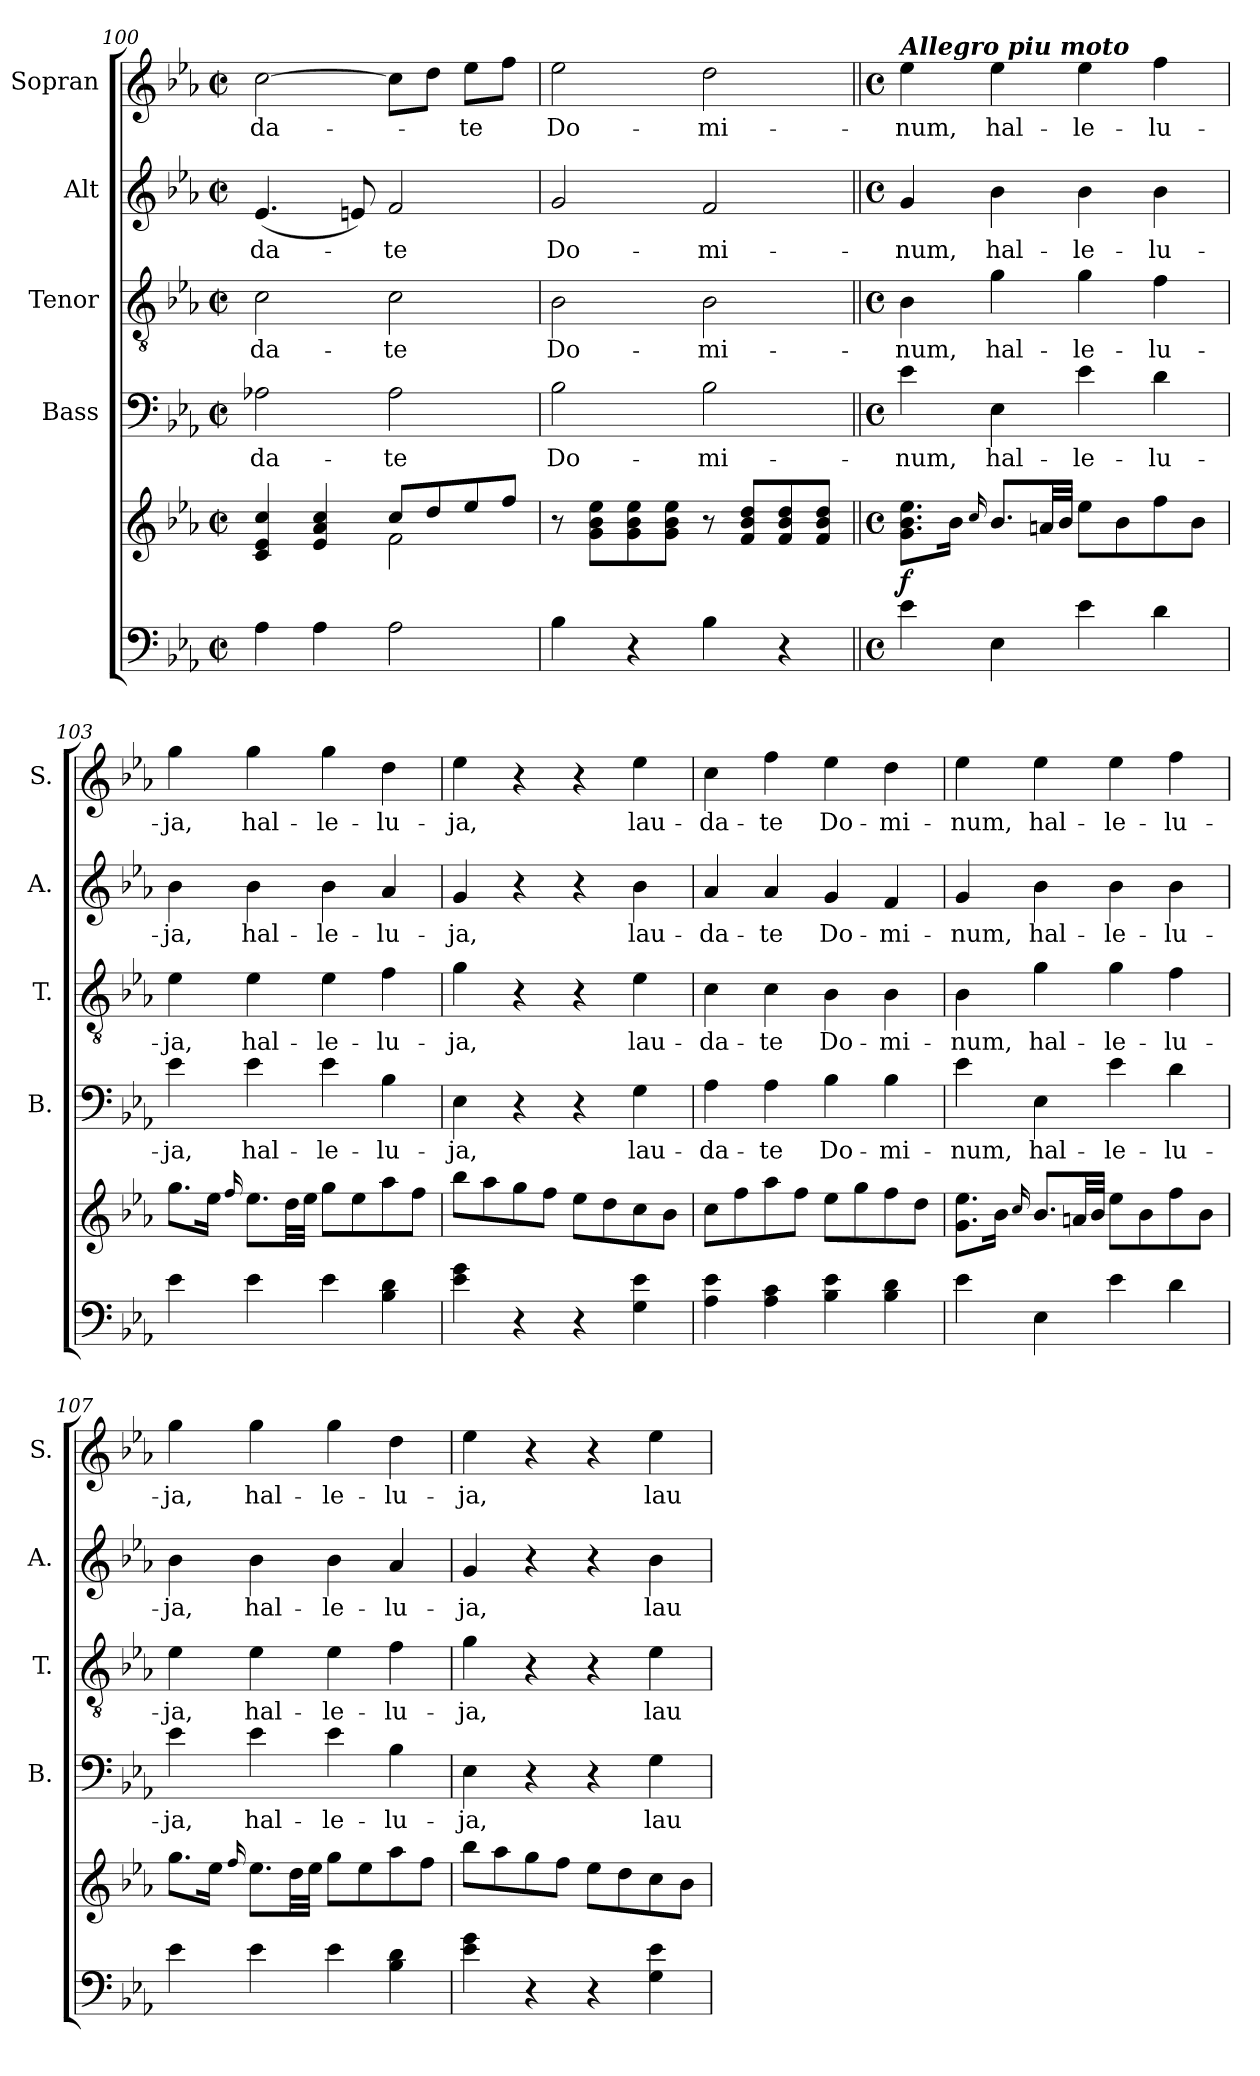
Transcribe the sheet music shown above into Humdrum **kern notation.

**kern	**kern	**dynam	**kern	**text	**kern	**text	**kern	**text	**kern	**text
*part5	*part5	*part5	*part4	*part4	*part3	*part3	*part2	*part2	*part1	*part1
*staff6	*staff5	*staff5/6	*staff4	*staff4	*staff3	*staff3	*staff2	*staff2	*staff1	*staff1
*	*	*	*I"Bass	*	*I"Tenor	*	*I"Alt	*	*I"Sopran	*
*	*	*	*I'B.	*	*I'T.	*	*I'A.	*	*I'S.	*
*clefF4	*clefG2	*	*clefF4	*	*clefGv2	*	*clefG2	*	*clefG2	*
*k[b-e-a-]	*k[b-e-a-]	*	*k[b-e-a-]	*	*k[b-e-a-]	*	*k[b-e-a-]	*	*k[b-e-a-]	*
*E-:	*E-:	*	*E-:	*	*E-:	*	*E-:	*	*E-:	*
*M2/2	*M2/2	*	*M2/2	*	*M2/2	*	*M2/2	*	*M2/2	*
*met(c|)	*met(c|)	*	*met(c|)	*	*met(c|)	*	*met(c|)	*	*met(c|)	*
=100	=100	=100	=100	=100	=100	=100	=100	=100	=100	=100
*	*^	*	*	*	*	*	*	*	*	*
!	!	!	!	!	!LO:LY:b	!	!LO:LY:b	!	!LO:LY:b	!	!LO:LY:b
4A-\	4c/ 4e-/ 4cc/	2ryy	.	2A-X\	-da-	2c\	-da-	(<4.e-/	-da-	[2cc\	-da-
4A-\	4e-/ 4a-/ 4cc/	.	.	.	.	.	.	.	.	.	.
.	.	.	.	.	.	.	.	8en/)	.	.	.
!	!	!	!	!	!LO:LY:b	!	!LO:LY:b	!	!LO:LY:b	!	!
2A-\	8cc/L	2f\	.	2A-\	-te	2c\	-te	2f/	-te	8cc\L]	.
.	8dd/	.	.	.	.	.	.	.	.	8dd\J	.
!	!	!	!	!	!	!	!	!	!	!	!LO:LY:b
.	8ee-/	.	.	.	.	.	.	.	.	8ee-\L	-te
.	8ff/J	.	.	.	.	.	.	.	.	8ff\J	.
*	*v	*v	*	*	*	*	*	*	*	*	*
=101	=101	=101	=101	=101	=101	=101	=101	=101	=101	=101
!	!	!	!	!LO:LY:b	!	!LO:LY:b	!	!LO:LY:b	!	!LO:LY:b
4B-\	8r	.	2B-\	Do-	2B-\	Do-	2g/	Do-	2ee-\	Do-
.	8g\ 8b-\ 8ee-\L	.	.	.	.	.	.	.	.	.
4r	8g\ 8b-\ 8ee-\	.	.	.	.	.	.	.	.	.
.	8g\ 8b-\ 8ee-\J	.	.	.	.	.	.	.	.	.
!	!	!	!	!LO:LY:b	!	!LO:LY:b	!	!LO:LY:b	!	!LO:LY:b
4B-\	8r	.	2B-\	-mi-	2B-\	-mi-	2f/	-mi-	2dd\	-mi-
.	8f/ 8b-/ 8dd/L	.	.	.	.	.	.	.	.	.
4r	8f/ 8b-/ 8dd/	.	.	.	.	.	.	.	.	.
.	8f/ 8b-/ 8dd/J	.	.	.	.	.	.	.	.	.
!!LO:LB:g=z
=102||	=102||	=102||	=102||	=102||	=102||	=102||	=102||	=102||	=102||	=102||
*M4/4	*M4/4	*	*M4/4	*	*M4/4	*	*M4/4	*	*M4/4	*
*met(c)	*met(c)	*	*met(c)	*	*met(c)	*	*met(c)	*	*met(c)	*
!	!	!	!	!	!	!	!	!	!LO:TX:a:Bi:t=Allegro piu moto	!
!	!	!LO:DY:b	!	!LO:LY:b	!	!LO:LY:b	!	!LO:LY:b	!	!LO:LY:b
4e-\	8.g\ 8.b-\ 8.ee-\L	f	4e-\	-num,	4B-\	-num,	4g/	-num,	4ee-\	-num,
.	16b-\Jk	.	.	.	.	.	.	.	.	.
.	16qqcc/	.	.	.	.	.	.	.	.	.
!	!	!	!	!LO:LY:b	!	!LO:LY:b	!	!LO:LY:b	!	!LO:LY:b
4E-\	8.b-/L	.	4E-\	hal-	4g\	hal-	4b-\	hal-	4ee-\	hal-
.	32an/LL	.	.	.	.	.	.	.	.	.
.	32b-/JJJ	.	.	.	.	.	.	.	.	.
!	!	!	!	!LO:LY:b	!	!LO:LY:b	!	!LO:LY:b	!	!LO:LY:b
4e-\	8ee-\L	.	4e-\	-le-	4g\	-le-	4b-\	-le-	4ee-\	-le-
.	8b-\	.	.	.	.	.	.	.	.	.
!	!	!	!	!LO:LY:b	!	!LO:LY:b	!	!LO:LY:b	!	!LO:LY:b
4d\	8ff\	.	4d\	-lu-	4f\	-lu-	4b-\	-lu-	4ff\	-lu-
.	8b-\J	.	.	.	.	.	.	.	.	.
=103	=103	=103	=103	=103	=103	=103	=103	=103	=103	=103
!	!	!	!	!LO:LY:b	!	!LO:LY:b	!	!LO:LY:b	!	!LO:LY:b
4e-\	8.gg\L	.	4e-\	-ja,	4e-\	-ja,	4b-\	-ja,	4gg\	-ja,
.	16ee-\Jk	.	.	.	.	.	.	.	.	.
.	16qqff/	.	.	.	.	.	.	.	.	.
!	!	!	!	!LO:LY:b	!	!LO:LY:b	!	!LO:LY:b	!	!LO:LY:b
4e-\	8.ee-\L	.	4e-\	hal-	4e-\	hal-	4b-\	hal-	4gg\	hal-
.	32dd\LL	.	.	.	.	.	.	.	.	.
.	32ee-\JJJ	.	.	.	.	.	.	.	.	.
!	!	!	!	!LO:LY:b	!	!LO:LY:b	!	!LO:LY:b	!	!LO:LY:b
4e-\	8gg\L	.	4e-\	-le-	4e-\	-le-	4b-\	-le-	4gg\	-le-
.	8ee-\	.	.	.	.	.	.	.	.	.
!	!	!	!	!LO:LY:b	!	!LO:LY:b	!	!LO:LY:b	!	!LO:LY:b
4B-\ 4d\	8aa-\	.	4B-\	-lu-	4f\	-lu-	4a-/	-lu-	4dd\	-lu-
.	8ff\J	.	.	.	.	.	.	.	.	.
=104	=104	=104	=104	=104	=104	=104	=104	=104	=104	=104
!	!	!	!	!LO:LY:b	!	!LO:LY:b	!	!LO:LY:b	!	!LO:LY:b
4e-\ 4g\	8bb-\L	.	4E-\	-ja,	4g\	-ja,	4g/	-ja,	4ee-\	-ja,
.	8aa-\	.	.	.	.	.	.	.	.	.
4r	8gg\	.	4r	.	4r	.	4r	.	4r	.
.	8ff\J	.	.	.	.	.	.	.	.	.
4r	8ee-\L	.	4r	.	4r	.	4r	.	4r	.
.	8dd\	.	.	.	.	.	.	.	.	.
!	!	!	!	!LO:LY:b	!	!LO:LY:b	!	!LO:LY:b	!	!LO:LY:b
4G\ 4e-\	8cc\	.	4G\	lau-	4e-\	lau-	4b-\	lau-	4ee-\	lau-
.	8b-\J	.	.	.	.	.	.	.	.	.
=105	=105	=105	=105	=105	=105	=105	=105	=105	=105	=105
!	!	!	!	!LO:LY:b	!	!LO:LY:b	!	!LO:LY:b	!	!LO:LY:b
4A-\ 4e-\	8cc\L	.	4A-\	-da-	4c\	-da-	4a-/	-da-	4cc\	-da-
.	8ff\	.	.	.	.	.	.	.	.	.
!	!	!	!	!LO:LY:b	!	!LO:LY:b	!	!LO:LY:b	!	!LO:LY:b
4A-\ 4c\	8aa-\	.	4A-\	-te	4c\	-te	4a-/	-te	4ff\	-te
.	8ff\J	.	.	.	.	.	.	.	.	.
!	!	!	!	!LO:LY:b	!	!LO:LY:b	!	!LO:LY:b	!	!LO:LY:b
4B-\ 4e-\	8ee-\L	.	4B-\	Do-	4B-\	Do-	4g/	Do-	4ee-\	Do-
.	8gg\	.	.	.	.	.	.	.	.	.
!	!	!	!	!LO:LY:b	!	!LO:LY:b	!	!LO:LY:b	!	!LO:LY:b
4B-\ 4d\	8ff\	.	4B-\	-mi-	4B-\	-mi-	4f/	-mi-	4dd\	-mi-
.	8dd\J	.	.	.	.	.	.	.	.	.
=106	=106	=106	=106	=106	=106	=106	=106	=106	=106	=106
!	!	!	!	!LO:LY:b	!	!LO:LY:b	!	!LO:LY:b	!	!LO:LY:b
4e-\	8.g\ 8.ee-\L	.	4e-\	-num,	4B-\	-num,	4g/	-num,	4ee-\	-num,
.	16b-\Jk	.	.	.	.	.	.	.	.	.
.	16qqcc/	.	.	.	.	.	.	.	.	.
!	!	!	!	!LO:LY:b	!	!LO:LY:b	!	!LO:LY:b	!	!LO:LY:b
4E-\	8.b-/L	.	4E-\	hal-	4g\	hal-	4b-\	hal-	4ee-\	hal-
.	32an/LL	.	.	.	.	.	.	.	.	.
.	32b-/JJJ	.	.	.	.	.	.	.	.	.
!	!	!	!	!LO:LY:b	!	!LO:LY:b	!	!LO:LY:b	!	!LO:LY:b
4e-\	8ee-\L	.	4e-\	-le-	4g\	-le-	4b-\	-le-	4ee-\	-le-
.	8b-\	.	.	.	.	.	.	.	.	.
!	!	!	!	!LO:LY:b	!	!LO:LY:b	!	!LO:LY:b	!	!LO:LY:b
4d\	8ff\	.	4d\	-lu-	4f\	-lu-	4b-\	-lu-	4ff\	-lu-
.	8b-\J	.	.	.	.	.	.	.	.	.
=107	=107	=107	=107	=107	=107	=107	=107	=107	=107	=107
!	!	!	!	!LO:LY:b	!	!LO:LY:b	!	!LO:LY:b	!	!LO:LY:b
4e-\	8.gg\L	.	4e-\	-ja,	4e-\	-ja,	4b-\	-ja,	4gg\	-ja,
.	16ee-\Jk	.	.	.	.	.	.	.	.	.
.	16qqff/	.	.	.	.	.	.	.	.	.
!	!	!	!	!LO:LY:b	!	!LO:LY:b	!	!LO:LY:b	!	!LO:LY:b
4e-\	8.ee-\L	.	4e-\	hal-	4e-\	hal-	4b-\	hal-	4gg\	hal-
.	32dd\LL	.	.	.	.	.	.	.	.	.
.	32ee-\JJJ	.	.	.	.	.	.	.	.	.
!	!	!	!	!LO:LY:b	!	!LO:LY:b	!	!LO:LY:b	!	!LO:LY:b
4e-\	8gg\L	.	4e-\	-le-	4e-\	-le-	4b-\	-le-	4gg\	-le-
.	8ee-\	.	.	.	.	.	.	.	.	.
!	!	!	!	!LO:LY:b	!	!LO:LY:b	!	!LO:LY:b	!	!LO:LY:b
4B-\ 4d\	8aa-\	.	4B-\	-lu-	4f\	-lu-	4a-/	-lu-	4dd\	-lu-
.	8ff\J	.	.	.	.	.	.	.	.	.
=108	=108	=108	=108	=108	=108	=108	=108	=108	=108	=108
!	!	!	!	!LO:LY:b	!	!LO:LY:b	!	!LO:LY:b	!	!LO:LY:b
4e-\ 4g\	8bb-\L	.	4E-\	-ja,	4g\	-ja,	4g/	-ja,	4ee-\	-ja,
.	8aa-\	.	.	.	.	.	.	.	.	.
4r	8gg\	.	4r	.	4r	.	4r	.	4r	.
.	8ff\J	.	.	.	.	.	.	.	.	.
4r	8ee-\L	.	4r	.	4r	.	4r	.	4r	.
.	8dd\	.	.	.	.	.	.	.	.	.
!	!	!	!	!LO:LY:b	!	!LO:LY:b	!	!LO:LY:b	!	!LO:LY:b
4G\ 4e-\	8cc\	.	4G\	lau-	4e-\	lau-	4b-\	lau-	4ee-\	lau-
.	8b-\J	.	.	.	.	.	.	.	.	.
=	=	=	=	=	=	=	=	=	=	=
*-	*-	*-	*-	*-	*-	*-	*-	*-	*-	*-
